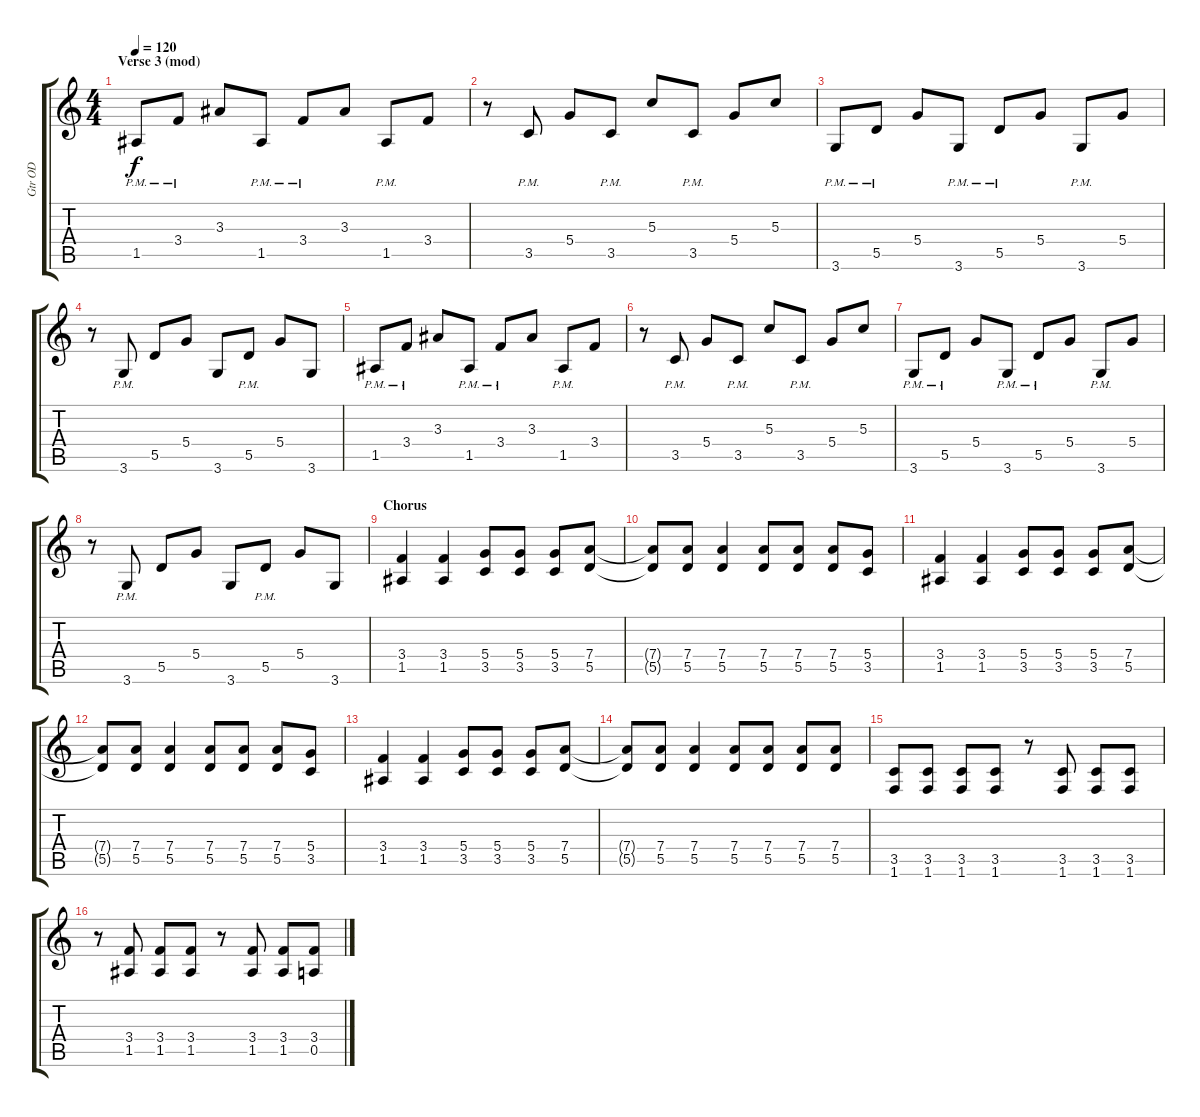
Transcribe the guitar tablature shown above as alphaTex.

\track ("Gtr OD" "Gtr OD") {instrument overdrivenguitar}
\staff {score tabs}
\tuning (E4 B3 G3 D3 A2 E2) {hide}
\ts (4 4)
\section ("" "Verse 3 (mod)")
\tempo 120
\clef g2
\ks c
1.5{pm}.8{dy f} 3.4{pm}.8 3.3.8 1.5{pm}.8 3.4{pm}.8 3.3.8 1.5{pm}.8 3.4.8 |
r.8 3.5{pm}.8 5.4.8 3.5{pm}.8 5.3.8 3.5{pm}.8 5.4.8 5.3.8 |
3.6{pm}.8 5.5{pm}.8 5.4.8 3.6{pm}.8 5.5{pm}.8 5.4.8 3.6{pm}.8 5.4.8 |
r.8 3.6{pm}.8 5.5.8 5.4.8 3.6.8 5.5{pm}.8 5.4.8 3.6.8 |
1.5{pm}.8 3.4{pm}.8 3.3.8 1.5{pm}.8 3.4{pm}.8 3.3.8 1.5{pm}.8 3.4.8 |
r.8 3.5{pm}.8 5.4.8 3.5{pm}.8 5.3.8 3.5{pm}.8 5.4.8 5.3.8 |
3.6{pm}.8 5.5{pm}.8 5.4.8 3.6{pm}.8 5.5{pm}.8 5.4.8 3.6{pm}.8 5.4.8 |
r.8 3.6{pm}.8 5.5.8 5.4.8 3.6.8 5.5{pm}.8 5.4.8 3.6.8 |
\section ("" "Chorus")
(3.4 1.5).4 (3.4 1.5).4 (5.4 3.5).8 (5.4 3.5).8 (5.4 3.5).8 (7.4 5.5).8 |
(7.4{t} 5.5{t}).8 (7.4 5.5).8 (7.4 5.5).4 (7.4 5.5).8 (7.4 5.5).8 (7.4 5.5).8 (5.4 3.5).8 |
(3.4 1.5).4 (3.4 1.5).4 (5.4 3.5).8 (5.4 3.5).8 (5.4 3.5).8 (7.4 5.5).8 |
(7.4{t} 5.5{t}).8 (7.4 5.5).8 (7.4 5.5).4 (7.4 5.5).8 (7.4 5.5).8 (7.4 5.5).8 (5.4 3.5).8 |
(3.4 1.5).4 (3.4 1.5).4 (5.4 3.5).8 (5.4 3.5).8 (5.4 3.5).8 (7.4 5.5).8 |
(7.4{t} 5.5{t}).8 (7.4 5.5).8 (7.4 5.5).4 (7.4 5.5).8 (7.4 5.5).8 (7.4 5.5).8 (7.4 5.5).8 |
(3.5 1.6).8 (3.5 1.6).8 (3.5 1.6).8 (3.5 1.6).8 r.8 (3.5 1.6).8 (3.5 1.6).8 (3.5 1.6).8 |
r.8 (3.4 1.5).8 (3.4 1.5).8 (3.4 1.5).8 r.8 (3.4 1.5).8 (3.4 1.5).8 (3.4 0.5).8
